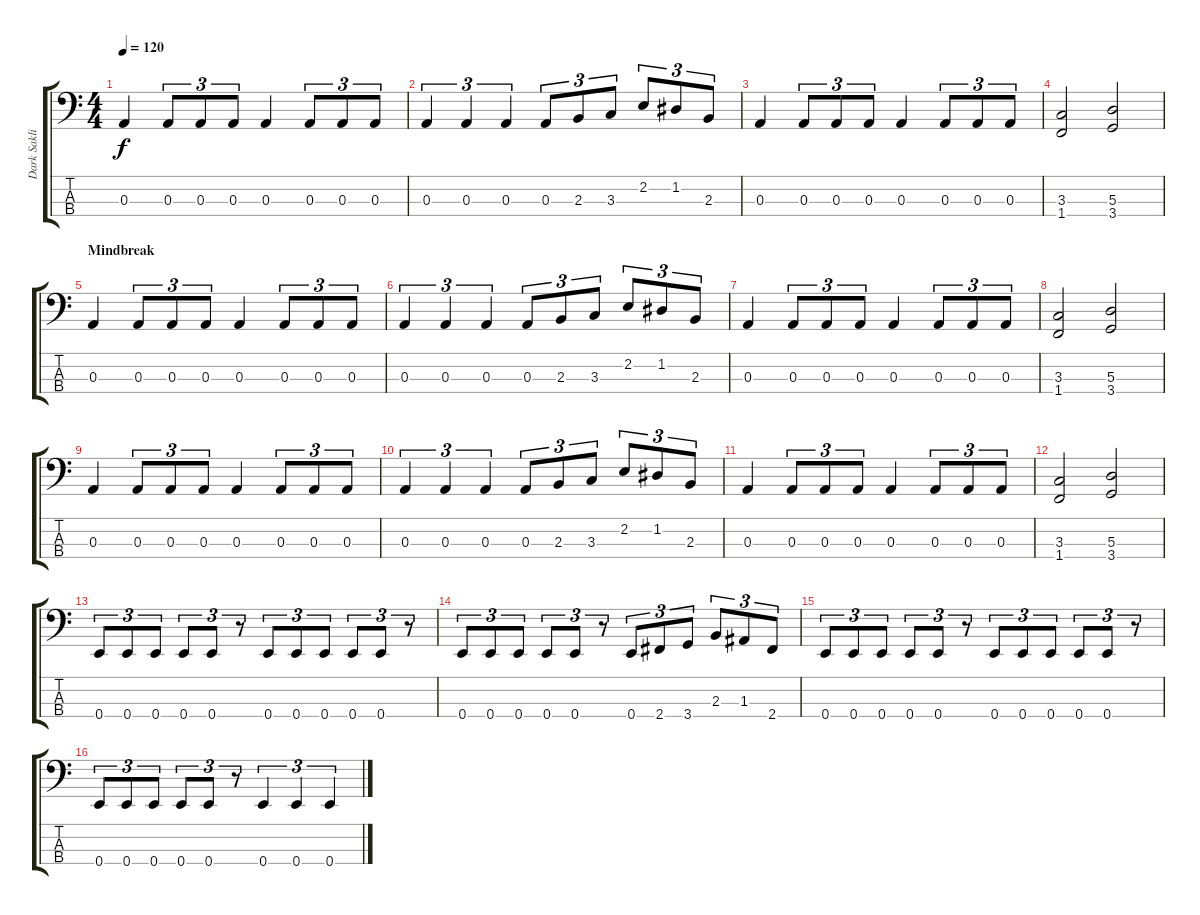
\track ("Dark Saklis" "Dark Sakli") {instrument electricbassfinger}
\staff {score tabs}
\tuning (G2 D2 A1 E1) {hide}
\ts (4 4)
\tempo 120
\clef f4
\ks c
0.3.4{dy f} 0.3.8{tu (3 2)} 0.3.8{tu (3 2)} 0.3.8{tu (3 2)} 0.3.4 0.3.8{tu (3 2)} 0.3.8{tu (3 2)} 0.3.8{tu (3 2)} |
0.3.4{tu (3 2)} 0.3.4{tu (3 2)} 0.3.4{tu (3 2)} 0.3.8{tu (3 2)} 2.3.8{tu (3 2)} 3.3.8{tu (3 2)} 2.2.8{tu (3 2)} 1.2.8{tu (3 2)} 2.3.8{tu (3 2)} |
0.3.4 0.3.8{tu (3 2)} 0.3.8{tu (3 2)} 0.3.8{tu (3 2)} 0.3.4 0.3.8{tu (3 2)} 0.3.8{tu (3 2)} 0.3.8{tu (3 2)} |
(3.3 1.4).2 (5.3 3.4).2 |
\section ("" "Mindbreak")
0.3.4 0.3.8{tu (3 2)} 0.3.8{tu (3 2)} 0.3.8{tu (3 2)} 0.3.4 0.3.8{tu (3 2)} 0.3.8{tu (3 2)} 0.3.8{tu (3 2)} |
0.3.4{tu (3 2)} 0.3.4{tu (3 2)} 0.3.4{tu (3 2)} 0.3.8{tu (3 2)} 2.3.8{tu (3 2)} 3.3.8{tu (3 2)} 2.2.8{tu (3 2)} 1.2.8{tu (3 2)} 2.3.8{tu (3 2)} |
0.3.4 0.3.8{tu (3 2)} 0.3.8{tu (3 2)} 0.3.8{tu (3 2)} 0.3.4 0.3.8{tu (3 2)} 0.3.8{tu (3 2)} 0.3.8{tu (3 2)} |
(3.3 1.4).2 (5.3 3.4).2 |
0.3.4 0.3.8{tu (3 2)} 0.3.8{tu (3 2)} 0.3.8{tu (3 2)} 0.3.4 0.3.8{tu (3 2)} 0.3.8{tu (3 2)} 0.3.8{tu (3 2)} |
0.3.4{tu (3 2)} 0.3.4{tu (3 2)} 0.3.4{tu (3 2)} 0.3.8{tu (3 2)} 2.3.8{tu (3 2)} 3.3.8{tu (3 2)} 2.2.8{tu (3 2)} 1.2.8{tu (3 2)} 2.3.8{tu (3 2)} |
0.3.4 0.3.8{tu (3 2)} 0.3.8{tu (3 2)} 0.3.8{tu (3 2)} 0.3.4 0.3.8{tu (3 2)} 0.3.8{tu (3 2)} 0.3.8{tu (3 2)} |
(3.3 1.4).2 (5.3 3.4).2 |
0.4.8{tu (3 2)} 0.4.8{tu (3 2)} 0.4.8{tu (3 2)} 0.4.8{tu (3 2)} 0.4.8{tu (3 2)} r.8{tu (3 2)} 0.4.8{tu (3 2)} 0.4.8{tu (3 2)} 0.4.8{tu (3 2)} 0.4.8{tu (3 2)} 0.4.8{tu (3 2)} r.8{tu (3 2)} |
0.4.8{tu (3 2)} 0.4.8{tu (3 2)} 0.4.8{tu (3 2)} 0.4.8{tu (3 2)} 0.4.8{tu (3 2)} r.8{tu (3 2)} 0.4.8{tu (3 2)} 2.4.8{tu (3 2)} 3.4.8{tu (3 2)} 2.3.8{tu (3 2)} 1.3.8{tu (3 2)} 2.4.8{tu (3 2)} |
0.4.8{tu (3 2)} 0.4.8{tu (3 2)} 0.4.8{tu (3 2)} 0.4.8{tu (3 2)} 0.4.8{tu (3 2)} r.8{tu (3 2)} 0.4.8{tu (3 2)} 0.4.8{tu (3 2)} 0.4.8{tu (3 2)} 0.4.8{tu (3 2)} 0.4.8{tu (3 2)} r.8{tu (3 2)} |
0.4.8{tu (3 2)} 0.4.8{tu (3 2)} 0.4.8{tu (3 2)} 0.4.8{tu (3 2)} 0.4.8{tu (3 2)} r.8{tu (3 2)} 0.4.4{tu (3 2)} 0.4.4{tu (3 2)} 0.4.4{tu (3 2)}
